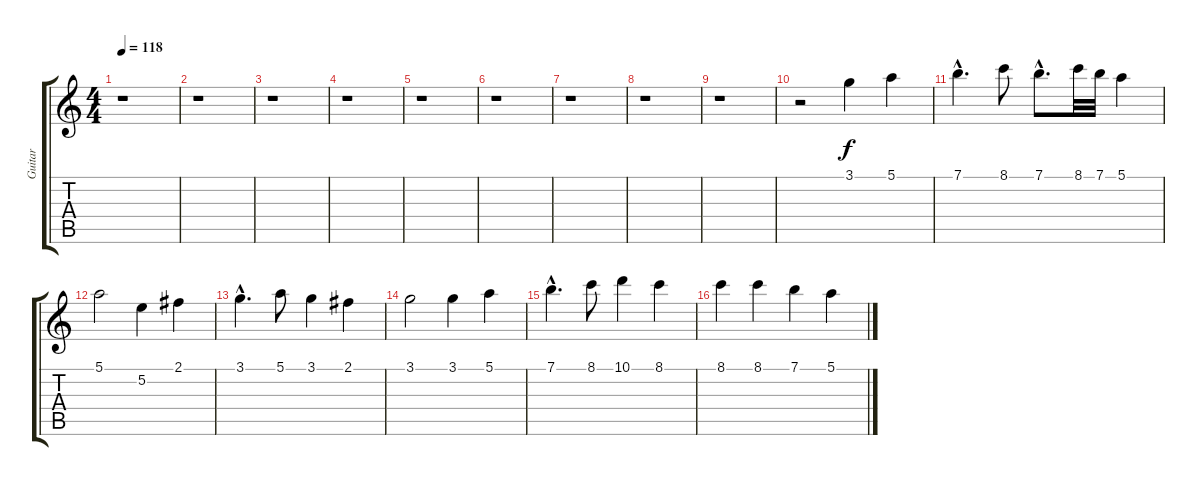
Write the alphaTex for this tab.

\track (" Guitar" " Guitar") {instrument distortionguitar}
\staff {score tabs}
\tuning (E4 B3 G3 D3 A2 E2) {hide}
\ts (4 4)
\tempo 118
\clef g2
\ks c
r.1{dy f} |
r.1 |
r.1 |
r.1 |
r.1 |
r.1 |
r.1 |
r.1 |
r.1 |
r.2 3.1.4 5.1.4 |
7.1{hac}.4{d} 8.1.8 7.1{hac}.8{d} 8.1.32 7.1.32 5.1.4 |
5.1.2 5.2.4 2.1.4 |
3.1{hac}.4{d} 5.1.8 3.1.4 2.1.4 |
3.1.2 3.1.4 5.1.4 |
7.1{hac}.4{d} 8.1.8 10.1.4 8.1.4 |
8.1.4 8.1.4 7.1.4 5.1.4
